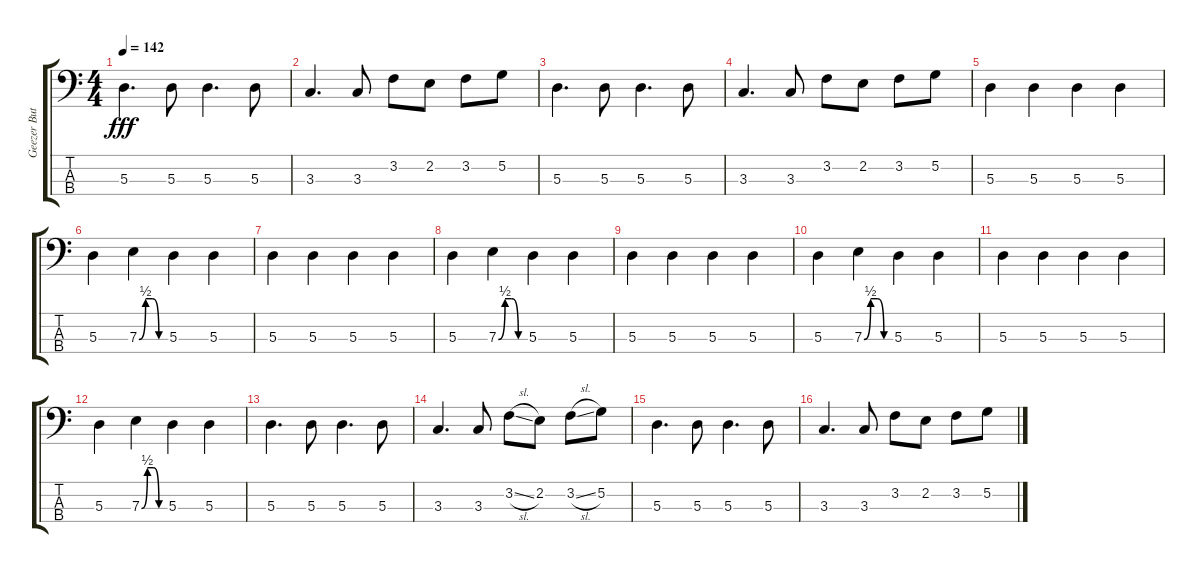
\track ("Geezer Butler" "Geezer But") {instrument electricbassfinger}
\staff {score tabs}
\tuning (G2 D2 A1 E1) {hide}
\ts (4 4)
\tempo 142
\clef f4
\ks c
5.3.4{d dy fff} 5.3.8 5.3.4{d} 5.3.8 |
3.3.4{d} 3.3.8 3.2.8 2.2.8 3.2.8 5.2.8 |
5.3.4{d} 5.3.8 5.3.4{d} 5.3.8 |
3.3.4{d} 3.3.8 3.2.8 2.2.8 3.2.8 5.2.8 |
5.3.4 5.3.4 5.3.4 5.3.4 |
5.3.4 7.3{be (custom 0 0 15 2 30 2 45 0 60 0)}.4 5.3.4 5.3.4 |
5.3.4 5.3.4 5.3.4 5.3.4 |
5.3.4 7.3{be (custom 0 0 15 2 30 2 45 0 60 0)}.4 5.3.4 5.3.4 |
5.3.4 5.3.4 5.3.4 5.3.4 |
5.3.4 7.3{be (custom 0 0 15 2 30 2 45 0 60 0)}.4 5.3.4 5.3.4 |
5.3.4 5.3.4 5.3.4 5.3.4 |
5.3.4 7.3{be (custom 0 0 15 2 30 2 45 0 60 0)}.4 5.3.4 5.3.4 |
5.3.4{d} 5.3.8 5.3.4{d} 5.3.8 |
3.3.4{d} 3.3.8 3.2{sl}.8 2.2.8 3.2{sl}.8 5.2.8 |
5.3.4{d} 5.3.8 5.3.4{d} 5.3.8 |
3.3.4{d} 3.3.8 3.2.8 2.2.8 3.2.8 5.2.8
